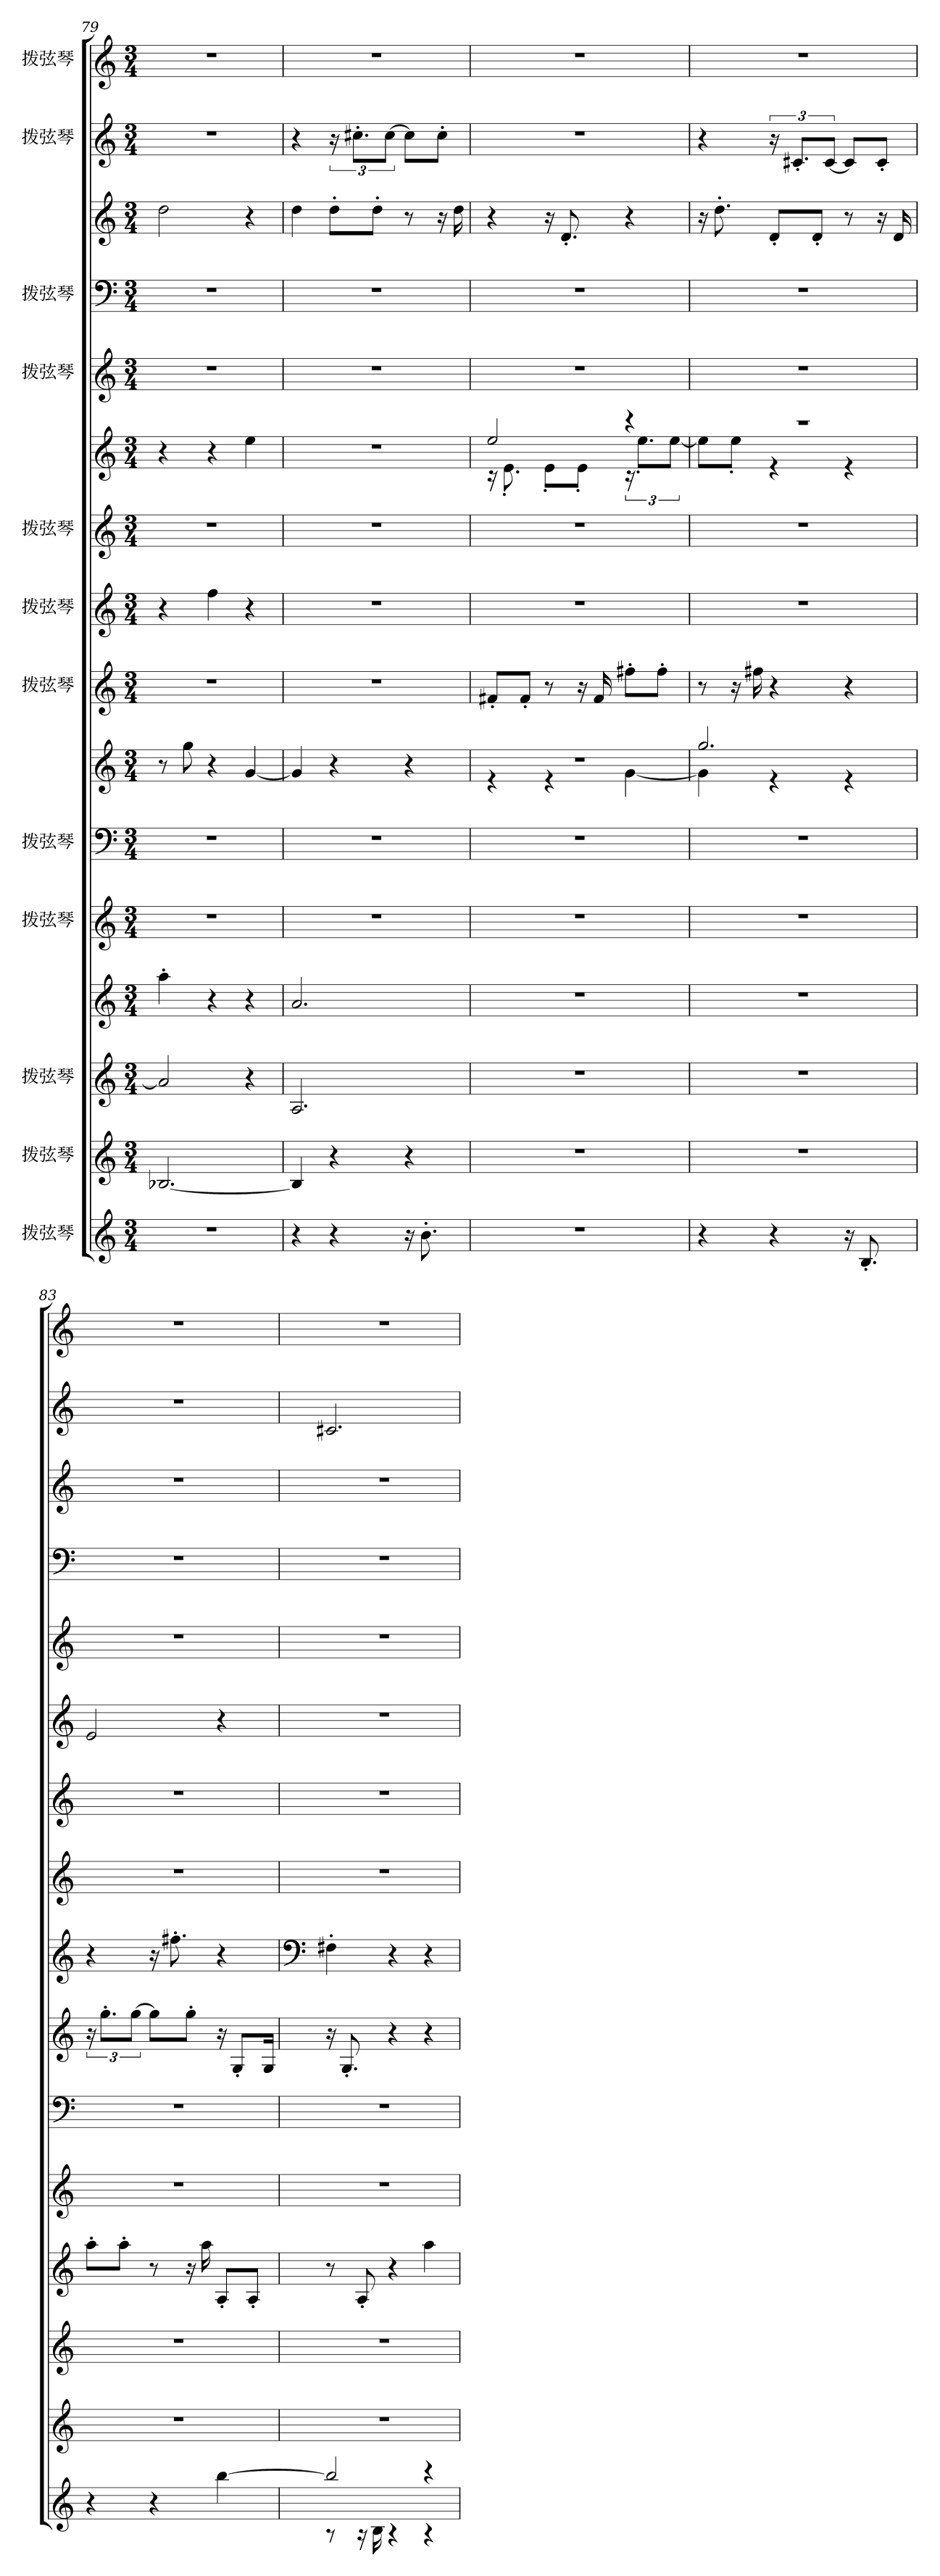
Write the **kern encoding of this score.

**kern	**kern	**kern	**kern	**kern	**kern	**kern	**kern	**kern	**kern	**kern	**kern	**kern	**kern	**kern	**kern
*part12	*part11	*part10	*part10	*part9	*part8	*part8	*part7	*part6	*part5	*part5	*part4	*part3	*part3	*part2	*part1
*staff16	*staff15	*staff14	*staff13	*staff12	*staff11	*staff10	*staff9	*staff8	*staff7	*staff6	*staff5	*staff4	*staff3	*staff2	*staff1
*I"拨弦琴	*I"拨弦琴	*I"拨弦琴	*	*I"拨弦琴	*I"拨弦琴	*	*I"拨弦琴	*I"拨弦琴	*I"拨弦琴	*	*I"拨弦琴	*I"拨弦琴	*	*I"拨弦琴	*I"拨弦琴
*clefG2	*clefG2	*clefG2	*clefG2	*clefG2	*clefF4	*clefG2	*clefG2	*clefG2	*clefG2	*clefG2	*clefG2	*clefF4	*clefG2	*clefG2	*clefG2
*k[]	*k[]	*k[]	*k[]	*k[]	*k[]	*k[]	*k[]	*k[]	*k[]	*k[]	*k[]	*k[]	*k[]	*k[]	*k[]
*M3/4	*M3/4	*M3/4	*M3/4	*M3/4	*M3/4	*M3/4	*M3/4	*M3/4	*M3/4	*M3/4	*M3/4	*M3/4	*M3/4	*M3/4	*M3/4
=79	=79	=79	=79	=79	=79	=79	=79	=79	=79	=79	=79	=79	=79	=79	=79
2.r	[2.B-X/	2a/]	4aa'\	2.r	2.r	8r	2.r	4r	2.r	4r	2.r	2.r	2dd\	2.r	2.r
.	.	.	.	.	.	8gg\	.	.	.	.	.	.	.	.	.
.	.	.	4r	.	.	4r	.	4ff\	.	4r	.	.	.	.	.
.	.	4r	4r	.	.	[4g/	.	4r	.	4ee\	.	.	4r	.	.
=80	=80	=80	=80	=80	=80	=80	=80	=80	=80	=80	=80	=80	=80	=80	=80
4r	4B-/]	2.A/	2.a/	2.r	2.r	4g/]	2.r	2.r	2.r	2.r	2.r	2.r	4dd\	4r	2.r
4r	4r	.	.	.	.	4r	.	.	.	.	.	.	8dd'\L	24r	.
.	.	.	.	.	.	.	.	.	.	.	.	.	.	12.cc#X'\L	.
.	.	.	.	.	.	.	.	.	.	.	.	.	8dd'\J	.	.
.	.	.	.	.	.	.	.	.	.	.	.	.	.	[12cc#\J	.
16r	4r	.	.	.	.	4r	.	.	.	.	.	.	8r	8cc#\L]	.
8.b'\	.	.	.	.	.	.	.	.	.	.	.	.	.	.	.
.	.	.	.	.	.	.	.	.	.	.	.	.	16r	8cc#'\J	.
.	.	.	.	.	.	.	.	.	.	.	.	.	16dd\	.	.
!!LO:PB:g=z
=81	=81	=81	=81	=81	=81	=81	=81	=81	=81	=81	=81	=81	=81	=81	=81
*	*	*	*	*	*	*^	*	*	*	*^	*	*	*	*	*
2.r	2.r	2.r	2.r	2.r	2.r	2.r	4r	8f#X'/L	2.r	2.r	2ee/	16r	2.r	2.r	4r	2.r	2.r
.	.	.	.	.	.	.	.	.	.	.	.	8.e'\	.	.	.	.	.
.	.	.	.	.	.	.	.	8f#'/J	.	.	.	.	.	.	.	.	.
.	.	.	.	.	.	.	4r	8r	.	.	.	8e'\L	.	.	16r	.	.
.	.	.	.	.	.	.	.	.	.	.	.	.	.	.	8.d'/	.	.
.	.	.	.	.	.	.	.	16r	.	.	.	8e'\J	.	.	.	.	.
.	.	.	.	.	.	.	.	16f#/	.	.	.	.	.	.	.	.	.
.	.	.	.	.	.	.	[4g\	8ff#X'\L	.	.	4r	24r	.	.	4r	.	.
.	.	.	.	.	.	.	.	.	.	.	.	12.ee'\L	.	.	.	.	.
.	.	.	.	.	.	.	.	8ff#'\J	.	.	.	.	.	.	.	.	.
.	.	.	.	.	.	.	.	.	.	.	.	[12ee\J	.	.	.	.	.
=82	=82	=82	=82	=82	=82	=82	=82	=82	=82	=82	=82	=82	=82	=82	=82	=82	=82
4r	2.r	2.r	2.r	2.r	2.r	2.gg/	4g\]	8r	2.r	2.r	2.r	8ee\L]	2.r	2.r	16r	4r	2.r
.	.	.	.	.	.	.	.	.	.	.	.	.	.	.	8.dd'\	.	.
.	.	.	.	.	.	.	.	16r	.	.	.	8ee'\J	.	.	.	.	.
.	.	.	.	.	.	.	.	16ff#X\	.	.	.	.	.	.	.	.	.
4r	.	.	.	.	.	.	4r	4r	.	.	.	4r	.	.	8d'/L	24r	.
.	.	.	.	.	.	.	.	.	.	.	.	.	.	.	.	12.c#X'/L	.
.	.	.	.	.	.	.	.	.	.	.	.	.	.	.	8d'/J	.	.
.	.	.	.	.	.	.	.	.	.	.	.	.	.	.	.	[12c#/J	.
16r	.	.	.	.	.	.	4r	4r	.	.	.	4r	.	.	8r	8c#/L]	.
8.B'/	.	.	.	.	.	.	.	.	.	.	.	.	.	.	.	.	.
.	.	.	.	.	.	.	.	.	.	.	.	.	.	.	16r	8c#'/J	.
.	.	.	.	.	.	.	.	.	.	.	.	.	.	.	16d/	.	.
*	*	*	*	*	*	*v	*v	*	*	*	*v	*v	*	*	*	*	*
=83	=83	=83	=83	=83	=83	=83	=83	=83	=83	=83	=83	=83	=83	=83	=83
4r	2.r	2.r	8aa'\L	2.r	2.r	24r	4r	2.r	2.r	2e/	2.r	2.r	2.r	2.r	2.r
.	.	.	.	.	.	12.gg'\L	.	.	.	.	.	.	.	.	.
.	.	.	8aa'\J	.	.	.	.	.	.	.	.	.	.	.	.
.	.	.	.	.	.	[12gg\J	.	.	.	.	.	.	.	.	.
4r	.	.	8r	.	.	8gg\L]	16r	.	.	.	.	.	.	.	.
.	.	.	.	.	.	.	8.ff#X'\	.	.	.	.	.	.	.	.
.	.	.	16r	.	.	8gg'\J	.	.	.	.	.	.	.	.	.
.	.	.	16aa\	.	.	.	.	.	.	.	.	.	.	.	.
[4bb\	.	.	8A'/L	.	.	16r	4r	.	.	4r	.	.	.	.	.
.	.	.	.	.	.	8G'/L	.	.	.	.	.	.	.	.	.
.	.	.	8A'/J	.	.	.	.	.	.	.	.	.	.	.	.
.	.	.	.	.	.	16G/Jk	.	.	.	.	.	.	.	.	.
=84	=84	=84	=84	=84	=84	=84	=84	=84	=84	=84	=84	=84	=84	=84	=84
*	*	*	*	*	*	*	*clefF4	*	*	*	*	*	*	*	*
*^	*	*	*	*	*	*	*	*	*	*	*	*	*	*	*
2bb/]	8r	2.r	2.r	8r	2.r	2.r	16r	4F#X'\	2.r	2.r	2.r	2.r	2.r	2.r	2.c#X/	2.r
.	.	.	.	.	.	.	8.G'/	.	.	.	.	.	.	.	.	.
.	16r	.	.	8A'/	.	.	.	.	.	.	.	.	.	.	.	.
.	16B\	.	.	.	.	.	.	.	.	.	.	.	.	.	.	.
.	4r	.	.	4r	.	.	4r	4r	.	.	.	.	.	.	.	.
4r	4r	.	.	4aa\	.	.	4r	4r	.	.	.	.	.	.	.	.
*v	*v	*	*	*	*	*	*	*	*	*	*	*	*	*	*	*
=	=	=	=	=	=	=	=	=	=	=	=	=	=	=	=
*-	*-	*-	*-	*-	*-	*-	*-	*-	*-	*-	*-	*-	*-	*-	*-
